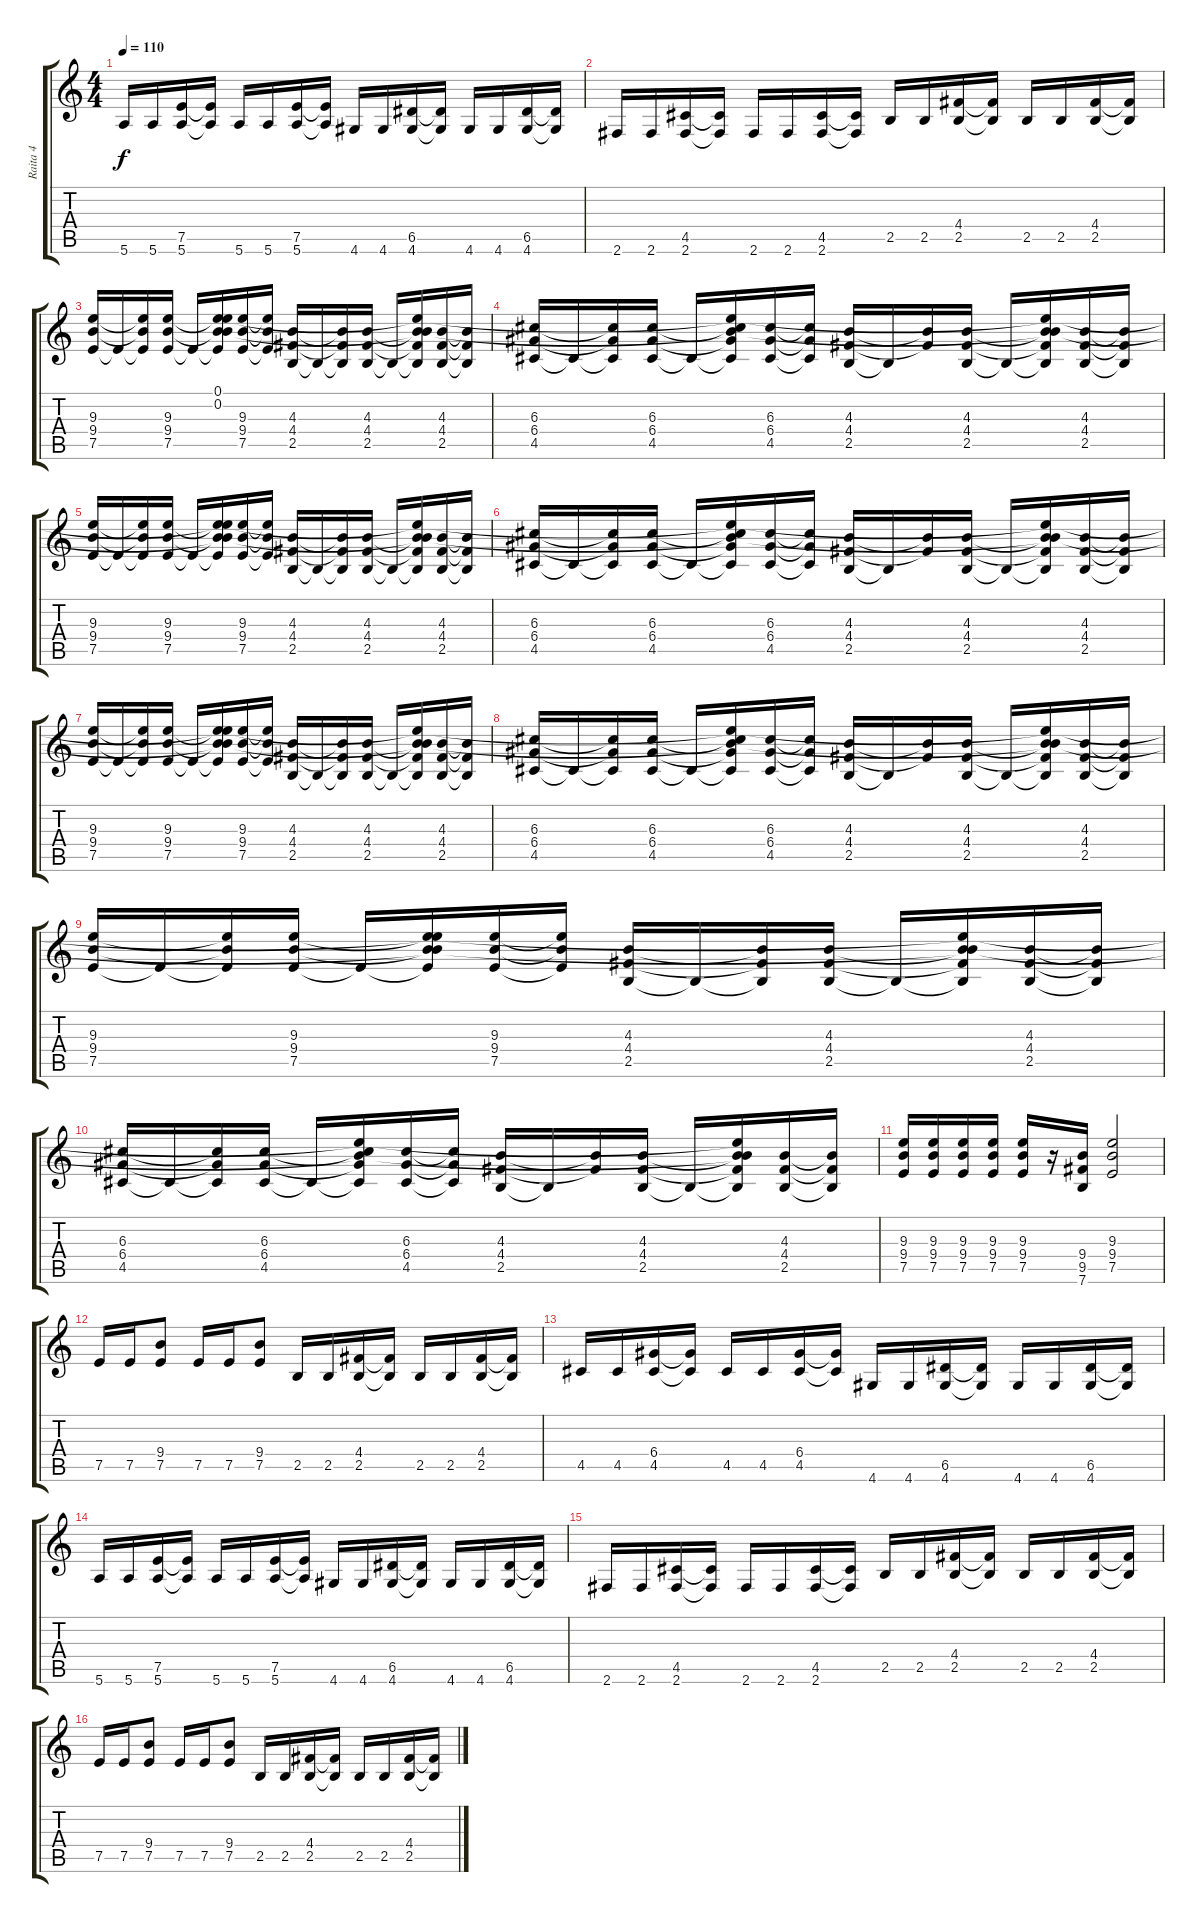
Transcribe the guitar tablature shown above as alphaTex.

\track ("Raita 4" "Raita 4") {instrument distortionguitar}
\staff {score tabs}
\tuning (E4 B3 G3 D3 A2 E2) {hide}
\ts (4 4)
\tempo 110
\clef g2
\ks c
5.6.16{dy f} 5.6.16 (7.5 5.6).16 (7.5{t} 5.6{t}).16 5.6.16 5.6.16 (7.5 5.6).16 (7.5{t} 5.6{t}).16 4.6.16 4.6.16 (6.5 4.6).16 (6.5{t} 4.6{t}).16 4.6.16 4.6.16 (6.5 4.6).16 (6.5{t} 4.6{t}).16 |
2.6.16 2.6.16 (4.5 2.6).16 (4.5{t} 2.6{t}).16 2.6.16 2.6.16 (4.5 2.6).16 (4.5{t} 2.6{t}).16 2.5.16 2.5.16 (4.4 2.5).16 (4.4{t} 2.5{t}).16 2.5.16 2.5.16 (4.4 2.5).16 (4.4{t} 2.5{t}).16 |
(9.3 9.4 7.5).16 7.5{t}.16 (9.3{t} 9.4{t} 7.5{t}).16 (9.3 9.4 7.5).16 7.5{t}.16 (0.1 0.2 9.3{t} 9.4{t} 7.5{t}).16 (9.3 9.4 7.5).16 (9.3{t} 9.4{t} 7.5{t}).16 (4.3 4.4 2.5).16 2.5{t}.16 (4.3{t} 4.4{t} 2.5{t}).16 (4.3 4.4 2.5).16 2.5{t}.16 (0.1{t} 0.2{t} 4.3{t} 4.4{t} 2.5{t}).16 (4.3 4.4 2.5).16 (4.3{t} 4.4{t} 2.5{t}).16 |
(6.3 6.4 4.5).16 4.5{t}.16 (6.3{t} 6.4{t} 4.5{t}).16 (6.3 6.4 4.5).16 4.5{t}.16 (0.1{t} 0.2{t} 6.3{t} 6.4{t} 4.5{t}).16 (6.3 6.4 4.5).16 (6.3{t} 6.4{t} 4.5{t}).16 (4.3 4.4 2.5).16 2.5{t}.16 (4.3{t} 4.4{t}).16 (4.3 4.4 2.5).16 2.5{t}.16 (0.1{t} 0.2{t} 4.3{t} 4.4{t} 2.5{t}).16 (4.3 4.4 2.5).16 (4.3{t} 4.4{t} 2.5{t}).16 |
(9.3 9.4 7.5).16 7.5{t}.16 (9.3{t} 9.4{t} 7.5{t}).16 (9.3 9.4 7.5).16 7.5{t}.16 (0.1{t} 0.2{t} 9.3{t} 9.4{t} 7.5{t}).16 (9.3 9.4 7.5).16 (9.3{t} 9.4{t} 7.5{t}).16 (4.3 4.4 2.5).16 2.5{t}.16 (4.3{t} 4.4{t} 2.5{t}).16 (4.3 4.4 2.5).16 2.5{t}.16 (0.1{t} 0.2{t} 4.3{t} 4.4{t} 2.5{t}).16 (4.3 4.4 2.5).16 (4.3{t} 4.4{t} 2.5{t}).16 |
(6.3 6.4 4.5).16 4.5{t}.16 (6.3{t} 6.4{t} 4.5{t}).16 (6.3 6.4 4.5).16 4.5{t}.16 (0.1{t} 0.2{t} 6.3{t} 6.4{t} 4.5{t}).16 (6.3 6.4 4.5).16 (6.3{t} 6.4{t} 4.5{t}).16 (4.3 4.4 2.5).16 2.5{t}.16 (4.3{t} 4.4{t}).16 (4.3 4.4 2.5).16 2.5{t}.16 (0.1{t} 0.2{t} 4.3{t} 4.4{t} 2.5{t}).16 (4.3 4.4 2.5).16 (4.3{t} 4.4{t} 2.5{t}).16 |
(9.3 9.4 7.5).16 7.5{t}.16 (9.3{t} 9.4{t} 7.5{t}).16 (9.3 9.4 7.5).16 7.5{t}.16 (0.1{t} 0.2{t} 9.3{t} 9.4{t} 7.5{t}).16 (9.3 9.4 7.5).16 (9.3{t} 9.4{t} 7.5{t}).16 (4.3 4.4 2.5).16 2.5{t}.16 (4.3{t} 4.4{t} 2.5{t}).16 (4.3 4.4 2.5).16 2.5{t}.16 (0.1{t} 0.2{t} 4.3{t} 4.4{t} 2.5{t}).16 (4.3 4.4 2.5).16 (4.3{t} 4.4{t} 2.5{t}).16 |
(6.3 6.4 4.5).16 4.5{t}.16 (6.3{t} 6.4{t} 4.5{t}).16 (6.3 6.4 4.5).16 4.5{t}.16 (0.1{t} 0.2{t} 6.3{t} 6.4{t} 4.5{t}).16 (6.3 6.4 4.5).16 (6.3{t} 6.4{t} 4.5{t}).16 (4.3 4.4 2.5).16 2.5{t}.16 (4.3{t} 4.4{t}).16 (4.3 4.4 2.5).16 2.5{t}.16 (0.1{t} 0.2{t} 4.3{t} 4.4{t} 2.5{t}).16 (4.3 4.4 2.5).16 (4.3{t} 4.4{t} 2.5{t}).16 |
(9.3 9.4 7.5).16 7.5{t}.16 (9.3{t} 9.4{t} 7.5{t}).16 (9.3 9.4 7.5).16 7.5{t}.16 (0.1{t} 0.2{t} 9.3{t} 9.4{t} 7.5{t}).16 (9.3 9.4 7.5).16 (9.3{t} 9.4{t} 7.5{t}).16 (4.3 4.4 2.5).16 2.5{t}.16 (4.3{t} 4.4{t} 2.5{t}).16 (4.3 4.4 2.5).16 2.5{t}.16 (0.1{t} 0.2{t} 4.3{t} 4.4{t} 2.5{t}).16 (4.3 4.4 2.5).16 (4.3{t} 4.4{t} 2.5{t}).16 |
(6.3 6.4 4.5).16 4.5{t}.16 (6.3{t} 6.4{t} 4.5{t}).16 (6.3 6.4 4.5).16 4.5{t}.16 (0.1{t} 0.2{t} 6.3{t} 6.4{t} 4.5{t}).16 (6.3 6.4 4.5).16 (6.3{t} 6.4{t} 4.5{t}).16 (4.3 4.4 2.5).16 2.5{t}.16 (4.3{t} 4.4{t}).16 (4.3 4.4 2.5).16 2.5{t}.16 (0.1{t} 0.2{t} 4.3{t} 4.4{t} 2.5{t}).16 (4.3 4.4 2.5).16 (4.3{t} 4.4{t} 2.5{t}).16 |
(9.3 9.4 7.5).16 (9.3 9.4 7.5).16 (9.3 9.4 7.5).16 (9.3 9.4 7.5).16 (9.3 9.4 7.5).16 r.16 (9.4 9.5 7.6).16 (9.3 9.4 7.5).2 |
7.5.16 7.5.16 (9.4 7.5).8 7.5.16 7.5.16 (9.4 7.5).8 2.5.16 2.5.16 (4.4 2.5).16 (4.4{t} 2.5{t}).16 2.5.16 2.5.16 (4.4 2.5).16 (4.4{t} 2.5{t}).16 |
4.5.16 4.5.16 (6.4 4.5).16 (6.4{t} 4.5{t}).16 4.5.16 4.5.16 (6.4 4.5).16 (6.4{t} 4.5{t}).16 4.6.16 4.6.16 (6.5 4.6).16 (6.5{t} 4.6{t}).16 4.6.16 4.6.16 (6.5 4.6).16 (6.5{t} 4.6{t}).16 |
5.6.16 5.6.16 (7.5 5.6).16 (7.5{t} 5.6{t}).16 5.6.16 5.6.16 (7.5 5.6).16 (7.5{t} 5.6{t}).16 4.6.16 4.6.16 (6.5 4.6).16 (6.5{t} 4.6{t}).16 4.6.16 4.6.16 (6.5 4.6).16 (6.5{t} 4.6{t}).16 |
2.6.16 2.6.16 (4.5 2.6).16 (4.5{t} 2.6{t}).16 2.6.16 2.6.16 (4.5 2.6).16 (4.5{t} 2.6{t}).16 2.5.16 2.5.16 (4.4 2.5).16 (4.4{t} 2.5{t}).16 2.5.16 2.5.16 (4.4 2.5).16 (4.4{t} 2.5{t}).16 |
7.5.16 7.5.16 (9.4 7.5).8 7.5.16 7.5.16 (9.4 7.5).8 2.5.16 2.5.16 (4.4 2.5).16 (4.4{t} 2.5{t}).16 2.5.16 2.5.16 (4.4 2.5).16 (4.4{t} 2.5{t}).16
